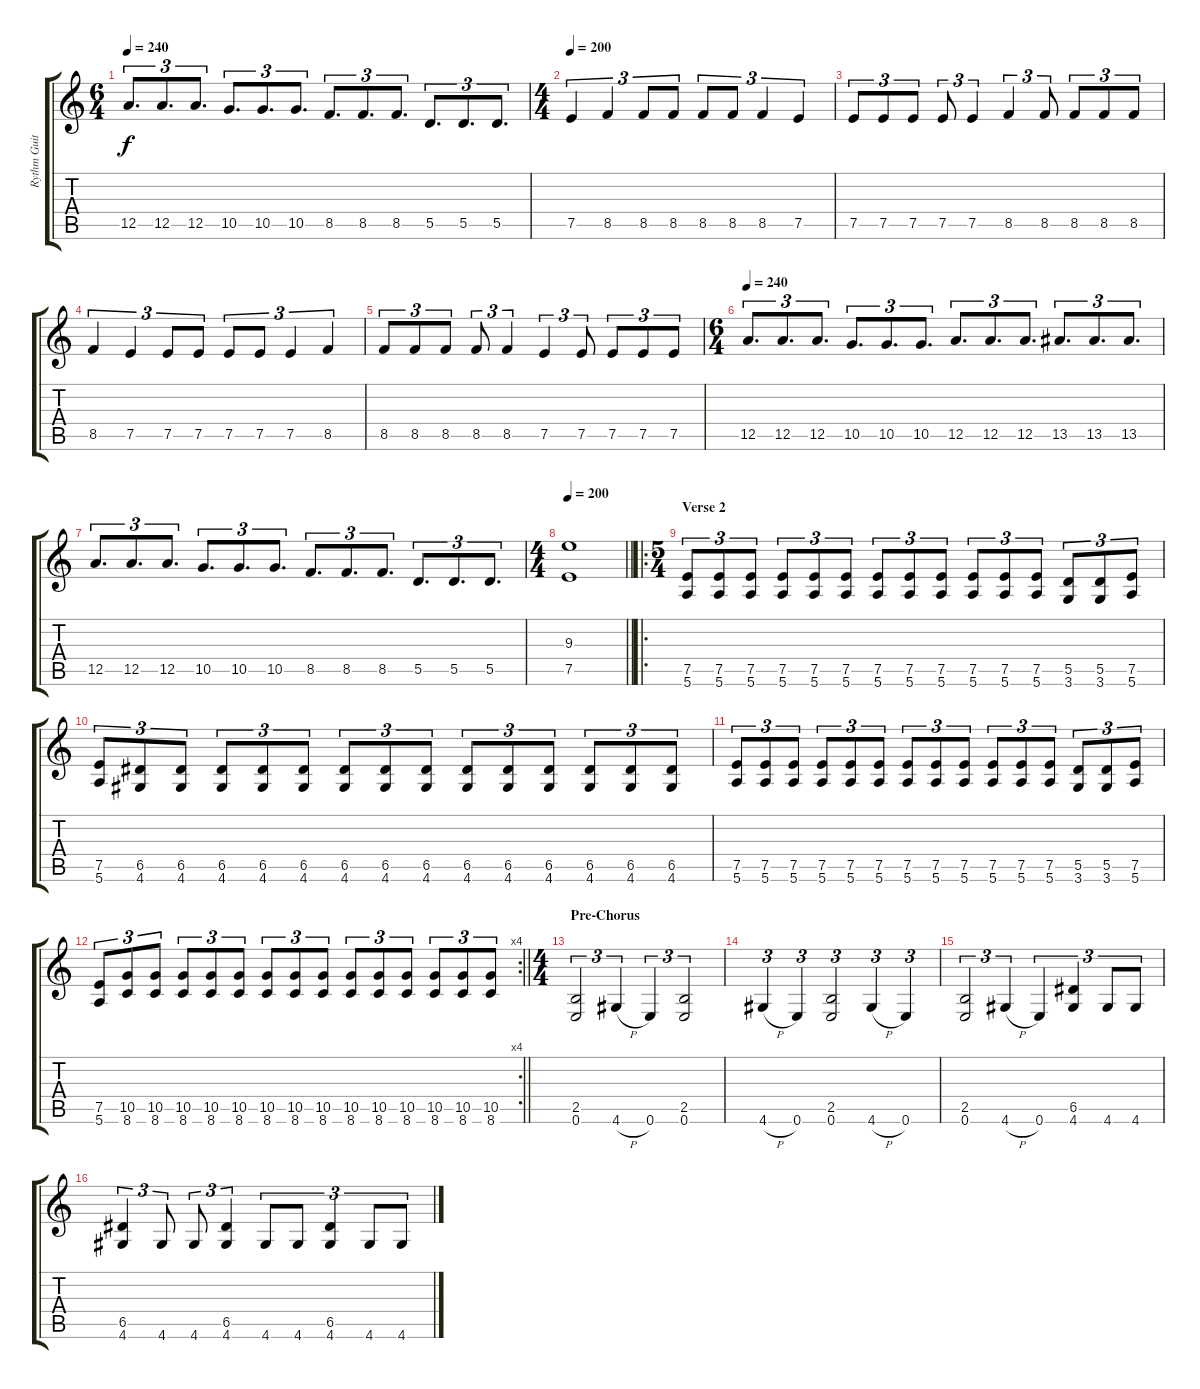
\track ("Rythm Guitar" "Rythm Guit") {instrument distortionguitar}
\staff {score tabs}
\tuning (E4 B3 G3 D3 A2 E2) {hide}
\ts (6 4)
\tempo 240
\clef g2
\ks c
12.5.8{d tu (3 2) dy f} 12.5.8{d tu (3 2)} 12.5.8{d tu (3 2)} 10.5.8{d tu (3 2)} 10.5.8{d tu (3 2)} 10.5.8{d tu (3 2)} 8.5.8{d tu (3 2)} 8.5.8{d tu (3 2)} 8.5.8{d tu (3 2)} 5.5.8{d tu (3 2)} 5.5.8{d tu (3 2)} 5.5.8{d tu (3 2)} |
\ts (4 4)
\tempo 200
7.5.4{tu (3 2)} 8.5.4{tu (3 2)} 8.5.8{tu (3 2)} 8.5.8{tu (3 2)} 8.5.8{tu (3 2)} 8.5.8{tu (3 2)} 8.5.4{tu (3 2)} 7.5.4{tu (3 2)} |
7.5.8{tu (3 2)} 7.5.8{tu (3 2)} 7.5.8{tu (3 2)} 7.5.8{tu (3 2)} 7.5.4{tu (3 2)} 8.5.4{tu (3 2)} 8.5.8{tu (3 2)} 8.5.8{tu (3 2)} 8.5.8{tu (3 2)} 8.5.8{tu (3 2)} |
8.5.4{tu (3 2)} 7.5.4{tu (3 2)} 7.5.8{tu (3 2)} 7.5.8{tu (3 2)} 7.5.8{tu (3 2)} 7.5.8{tu (3 2)} 7.5.4{tu (3 2)} 8.5.4{tu (3 2)} |
8.5.8{tu (3 2)} 8.5.8{tu (3 2)} 8.5.8{tu (3 2)} 8.5.8{tu (3 2)} 8.5.4{tu (3 2)} 7.5.4{tu (3 2)} 7.5.8{tu (3 2)} 7.5.8{tu (3 2)} 7.5.8{tu (3 2)} 7.5.8{tu (3 2)} |
\ts (6 4)
\tempo 240
12.5.8{d tu (3 2)} 12.5.8{d tu (3 2)} 12.5.8{d tu (3 2)} 10.5.8{d tu (3 2)} 10.5.8{d tu (3 2)} 10.5.8{d tu (3 2)} 12.5.8{d tu (3 2)} 12.5.8{d tu (3 2)} 12.5.8{d tu (3 2)} 13.5.8{d tu (3 2)} 13.5.8{d tu (3 2)} 13.5.8{d tu (3 2)} |
12.5.8{d tu (3 2)} 12.5.8{d tu (3 2)} 12.5.8{d tu (3 2)} 10.5.8{d tu (3 2)} 10.5.8{d tu (3 2)} 10.5.8{d tu (3 2)} 8.5.8{d tu (3 2)} 8.5.8{d tu (3 2)} 8.5.8{d tu (3 2)} 5.5.8{d tu (3 2)} 5.5.8{d tu (3 2)} 5.5.8{d tu (3 2)} |
\ts (4 4)
\tempo 200
\barLineRight lightlight
(9.3 7.5).1 |
\ro
\ts (5 4)
\section ("" "Verse 2")
(7.5 5.6).8{tu (3 2)} (7.5 5.6).8{tu (3 2)} (7.5 5.6).8{tu (3 2)} (7.5 5.6).8{tu (3 2)} (7.5 5.6).8{tu (3 2)} (7.5 5.6).8{tu (3 2)} (7.5 5.6).8{tu (3 2)} (7.5 5.6).8{tu (3 2)} (7.5 5.6).8{tu (3 2)} (7.5 5.6).8{tu (3 2)} (7.5 5.6).8{tu (3 2)} (7.5 5.6).8{tu (3 2)} (5.5 3.6).8{tu (3 2)} (5.5 3.6).8{tu (3 2)} (7.5 5.6).8{tu (3 2)} |
(7.5 5.6).8{tu (3 2)} (6.5 4.6).8{tu (3 2)} (6.5 4.6).8{tu (3 2)} (6.5 4.6).8{tu (3 2)} (6.5 4.6).8{tu (3 2)} (6.5 4.6).8{tu (3 2)} (6.5 4.6).8{tu (3 2)} (6.5 4.6).8{tu (3 2)} (6.5 4.6).8{tu (3 2)} (6.5 4.6).8{tu (3 2)} (6.5 4.6).8{tu (3 2)} (6.5 4.6).8{tu (3 2)} (6.5 4.6).8{tu (3 2)} (6.5 4.6).8{tu (3 2)} (6.5 4.6).8{tu (3 2)} |
(7.5 5.6).8{tu (3 2)} (7.5 5.6).8{tu (3 2)} (7.5 5.6).8{tu (3 2)} (7.5 5.6).8{tu (3 2)} (7.5 5.6).8{tu (3 2)} (7.5 5.6).8{tu (3 2)} (7.5 5.6).8{tu (3 2)} (7.5 5.6).8{tu (3 2)} (7.5 5.6).8{tu (3 2)} (7.5 5.6).8{tu (3 2)} (7.5 5.6).8{tu (3 2)} (7.5 5.6).8{tu (3 2)} (5.5 3.6).8{tu (3 2)} (5.5 3.6).8{tu (3 2)} (7.5 5.6).8{tu (3 2)} |
\rc 4
\barLineRight lightlight
(7.5 5.6).8{tu (3 2)} (10.5 8.6).8{tu (3 2)} (10.5 8.6).8{tu (3 2)} (10.5 8.6).8{tu (3 2)} (10.5 8.6).8{tu (3 2)} (10.5 8.6).8{tu (3 2)} (10.5 8.6).8{tu (3 2)} (10.5 8.6).8{tu (3 2)} (10.5 8.6).8{tu (3 2)} (10.5 8.6).8{tu (3 2)} (10.5 8.6).8{tu (3 2)} (10.5 8.6).8{tu (3 2)} (10.5 8.6).8{tu (3 2)} (10.5 8.6).8{tu (3 2)} (10.5 8.6).8{tu (3 2)} |
\ts (4 4)
\section ("" "Pre-Chorus")
(2.5 0.6).2{tu (3 2)} 4.6{h}.4{tu (3 2)} 0.6.4{tu (3 2)} (2.5 0.6).2{tu (3 2)} |
4.6{h}.4{tu (3 2)} 0.6.4{tu (3 2)} (2.5 0.6).2{tu (3 2)} 4.6{h}.4{tu (3 2)} 0.6.4{tu (3 2)} |
(2.5 0.6).2{tu (3 2)} 4.6{h}.4{tu (3 2)} 0.6.4{tu (3 2)} (6.5 4.6).4{tu (3 2)} 4.6.8{tu (3 2)} 4.6.8{tu (3 2)} |
(6.5 4.6).4{tu (3 2)} 4.6.8{tu (3 2)} 4.6.8{tu (3 2)} (6.5 4.6).4{tu (3 2)} 4.6.8{tu (3 2)} 4.6.8{tu (3 2)} (6.5 4.6).4{tu (3 2)} 4.6.8{tu (3 2)} 4.6.8{tu (3 2)}
